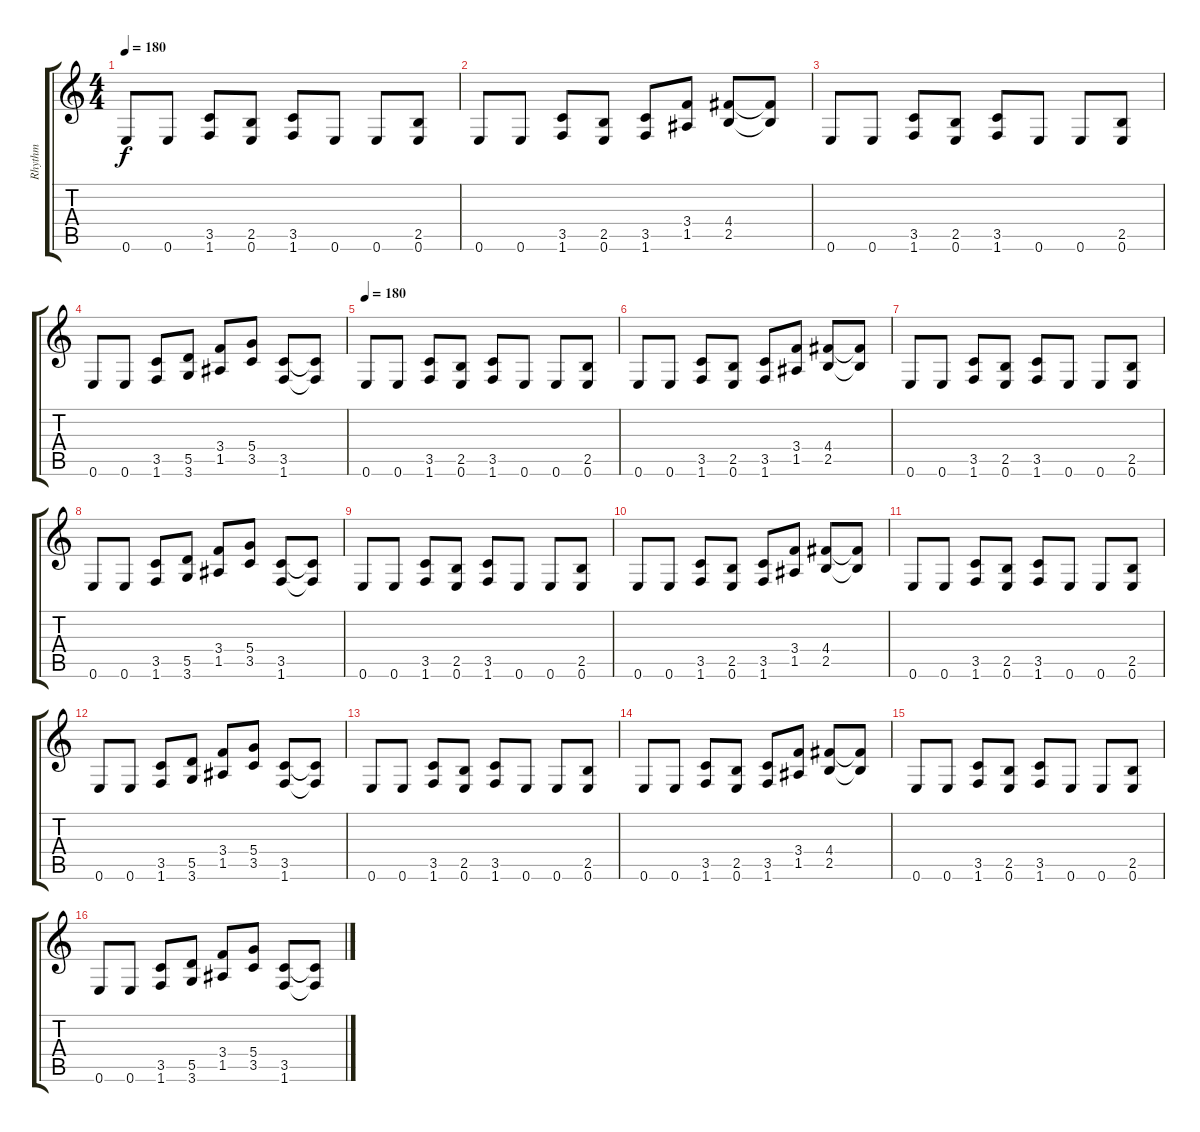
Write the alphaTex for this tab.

\track ("Rhythm" "Rhythm") {instrument distortionguitar}
\staff {score tabs}
\tuning (E4 B3 G3 D3 A2 E2) {hide}
\ts (4 4)
\section ("" "")
\tempo 180
\clef g2
\ks c
0.6.8{dy f} 0.6.8 (3.5 1.6).8 (2.5 0.6).8 (3.5 1.6).8 0.6.8 0.6.8 (2.5 0.6).8 |
0.6.8 0.6.8 (3.5 1.6).8 (2.5 0.6).8 (3.5 1.6).8 (3.4 1.5).8 (4.4 2.5).8 (4.4{t} 2.5{t}).8 |
0.6.8 0.6.8 (3.5 1.6).8 (2.5 0.6).8 (3.5 1.6).8 0.6.8 0.6.8 (2.5 0.6).8 |
0.6.8 0.6.8 (3.5 1.6).8 (5.5 3.6).8 (3.4 1.5).8 (5.4 3.5).8 (3.5 1.6).8 (3.5{t} 1.6{t}).8 |
\tempo 180
0.6.8 0.6.8 (3.5 1.6).8 (2.5 0.6).8 (3.5 1.6).8 0.6.8 0.6.8 (2.5 0.6).8 |
0.6.8 0.6.8 (3.5 1.6).8 (2.5 0.6).8 (3.5 1.6).8 (3.4 1.5).8 (4.4 2.5).8 (4.4{t} 2.5{t}).8 |
0.6.8 0.6.8 (3.5 1.6).8 (2.5 0.6).8 (3.5 1.6).8 0.6.8 0.6.8 (2.5 0.6).8 |
0.6.8 0.6.8 (3.5 1.6).8 (5.5 3.6).8 (3.4 1.5).8 (5.4 3.5).8 (3.5 1.6).8 (3.5{t} 1.6{t}).8 |
0.6.8 0.6.8 (3.5 1.6).8 (2.5 0.6).8 (3.5 1.6).8 0.6.8 0.6.8 (2.5 0.6).8 |
0.6.8 0.6.8 (3.5 1.6).8 (2.5 0.6).8 (3.5 1.6).8 (3.4 1.5).8 (4.4 2.5).8 (4.4{t} 2.5{t}).8 |
0.6.8 0.6.8 (3.5 1.6).8 (2.5 0.6).8 (3.5 1.6).8 0.6.8 0.6.8 (2.5 0.6).8 |
0.6.8 0.6.8 (3.5 1.6).8 (5.5 3.6).8 (3.4 1.5).8 (5.4 3.5).8 (3.5 1.6).8 (3.5{t} 1.6{t}).8 |
0.6.8 0.6.8 (3.5 1.6).8 (2.5 0.6).8 (3.5 1.6).8 0.6.8 0.6.8 (2.5 0.6).8 |
0.6.8 0.6.8 (3.5 1.6).8 (2.5 0.6).8 (3.5 1.6).8 (3.4 1.5).8 (4.4 2.5).8 (4.4{t} 2.5{t}).8 |
0.6.8 0.6.8 (3.5 1.6).8 (2.5 0.6).8 (3.5 1.6).8 0.6.8 0.6.8 (2.5 0.6).8 |
0.6.8 0.6.8 (3.5 1.6).8 (5.5 3.6).8 (3.4 1.5).8 (5.4 3.5).8 (3.5 1.6).8 (3.5{t} 1.6{t}).8
